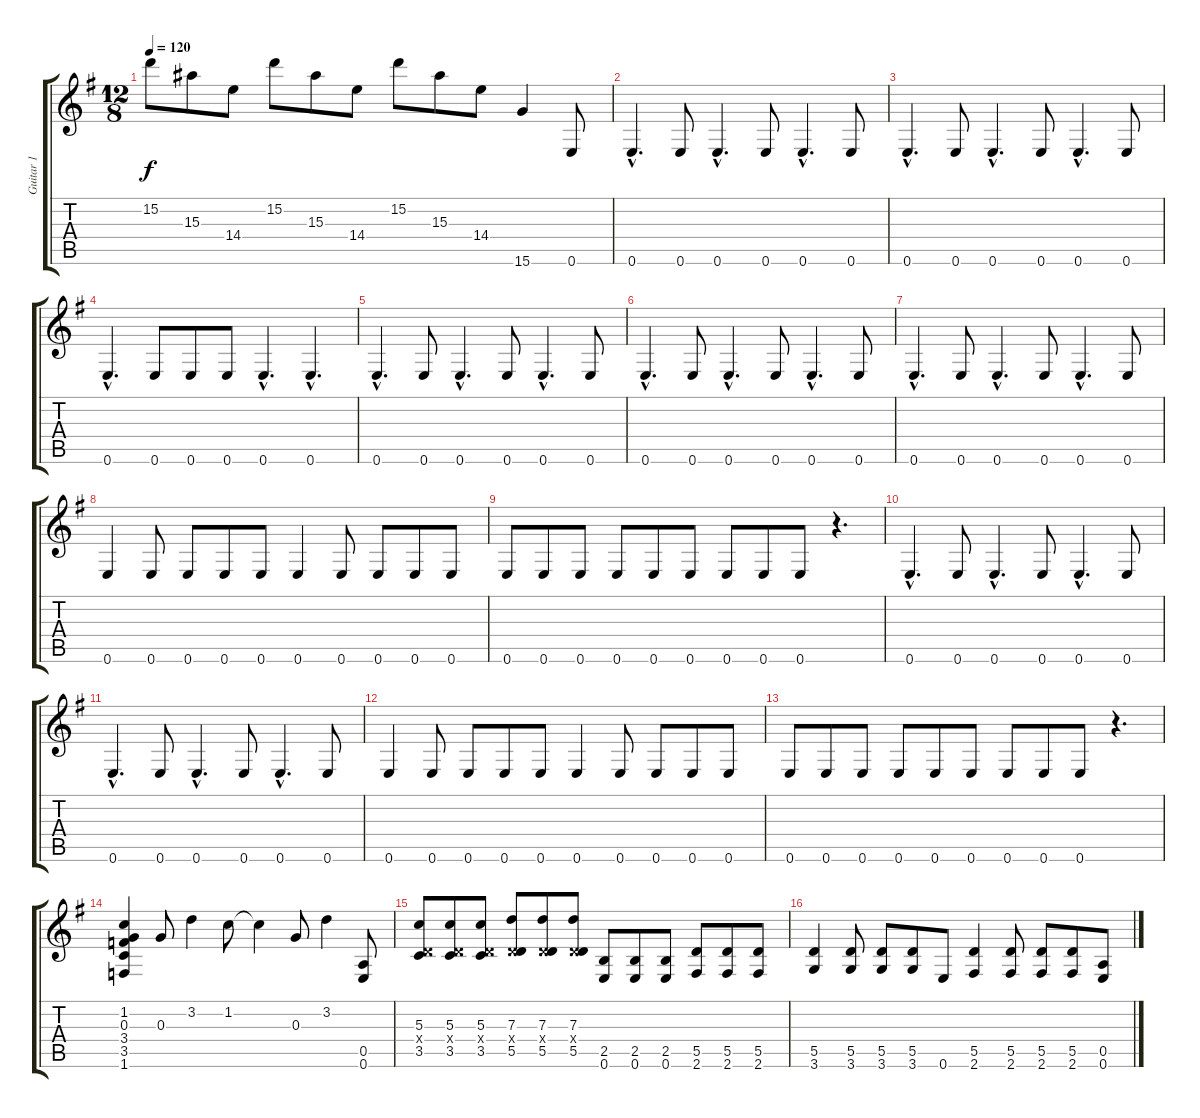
\track ("Guitar 1" "Guitar 1") {instrument distortionguitar}
\staff {score tabs}
\tuning (E4 B3 G3 D3 A2 E2) {hide}
\ts (12 8)
\tempo 120
\clef g2
\ks g
15.2.8{dy f} 15.3.8 14.4.8 15.2.8 15.3.8 14.4.8 15.2.8 15.3.8 14.4.8 15.6.4 0.6.8 |
0.6{hac}.4{d} 0.6.8 0.6{hac}.4{d} 0.6.8 0.6{hac}.4{d} 0.6.8 |
0.6{hac}.4{d} 0.6.8 0.6{hac}.4{d} 0.6.8 0.6{hac}.4{d} 0.6.8 |
0.6{hac}.4{d} 0.6.8 0.6.8 0.6.8 0.6{hac}.4{d} 0.6{hac}.4{d} |
0.6{hac}.4{d} 0.6.8 0.6{hac}.4{d} 0.6.8 0.6{hac}.4{d} 0.6.8 |
0.6{hac}.4{d} 0.6.8 0.6{hac}.4{d} 0.6.8 0.6{hac}.4{d} 0.6.8 |
0.6{hac}.4{d} 0.6.8 0.6{hac}.4{d} 0.6.8 0.6{hac}.4{d} 0.6.8 |
0.6.4 0.6.8 0.6.8 0.6.8 0.6.8 0.6.4 0.6.8 0.6.8 0.6.8 0.6.8 |
0.6.8 0.6.8 0.6.8 0.6.8 0.6.8 0.6.8 0.6.8 0.6.8 0.6.8 r.4{d} |
0.6{hac}.4{d} 0.6.8 0.6{hac}.4{d} 0.6.8 0.6{hac}.4{d} 0.6.8 |
0.6{hac}.4{d} 0.6.8 0.6{hac}.4{d} 0.6.8 0.6{hac}.4{d} 0.6.8 |
0.6.4 0.6.8 0.6.8 0.6.8 0.6.8 0.6.4 0.6.8 0.6.8 0.6.8 0.6.8 |
0.6.8 0.6.8 0.6.8 0.6.8 0.6.8 0.6.8 0.6.8 0.6.8 0.6.8 r.4{d} |
(1.2 0.3 3.4 3.5 1.6).4 0.3.8 3.2.4 1.2.8 1.2{t}.4 0.3.8 3.2.4 (0.5 0.6).8 |
(5.3 0.4{x} 3.5).8 (5.3 0.4{x} 3.5).8 (5.3 0.4{x} 3.5).8 (7.3 0.4{x} 5.5).8 (7.3 0.4{x} 5.5).8 (7.3 0.4{x} 5.5).8 (2.5 0.6).8 (2.5 0.6).8 (2.5 0.6).8 (5.5 2.6).8 (5.5 2.6).8 (5.5 2.6).8 |
(5.5 3.6).4 (5.5 3.6).8 (5.5 3.6).8 (5.5 3.6).8 0.6.8 (5.5 2.6).4 (5.5 2.6).8 (5.5 2.6).8 (5.5 2.6).8 (0.5 0.6).8
